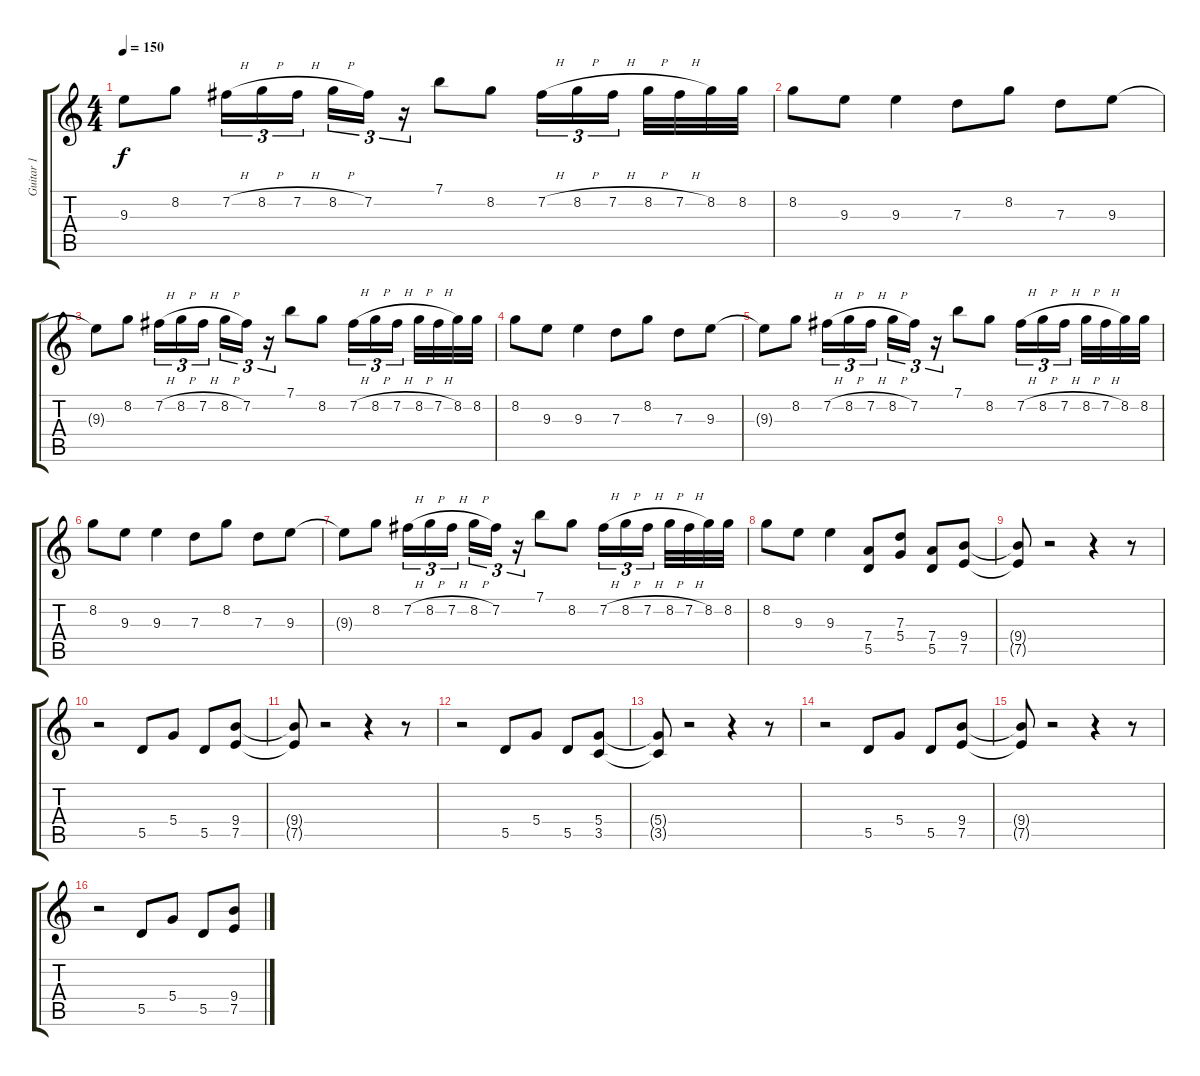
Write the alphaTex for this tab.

\track ("Guitar 1" "Guitar 1") {instrument distortionguitar}
\staff {score tabs}
\tuning (E4 B3 G3 D3 A2 E2) {hide}
\ts (4 4)
\tempo 150
\clef g2
\ks c
9.3{t}.8{dy f} 8.2.8 7.2{h}.16{tu (3 2)} 8.2{h}.16{tu (3 2)} 7.2{h}.16{tu (3 2)} 8.2{h}.16{tu (3 2)} 7.2.16{tu (3 2)} r.16{tu (3 2)} 7.1.8 8.2.8 7.2{h}.16{tu (3 2)} 8.2{h}.16{tu (3 2)} 7.2{h}.16{tu (3 2)} 8.2{h}.32 7.2{h}.32 8.2.32 8.2.32 |
8.2.8 9.3.8 9.3.4 7.3.8 8.2.8 7.3.8 9.3.8 |
9.3{t}.8 8.2.8 7.2{h}.16{tu (3 2)} 8.2{h}.16{tu (3 2)} 7.2{h}.16{tu (3 2)} 8.2{h}.16{tu (3 2)} 7.2.16{tu (3 2)} r.16{tu (3 2)} 7.1.8 8.2.8 7.2{h}.16{tu (3 2)} 8.2{h}.16{tu (3 2)} 7.2{h}.16{tu (3 2)} 8.2{h}.32 7.2{h}.32 8.2.32 8.2.32 |
8.2.8 9.3.8 9.3.4 7.3.8 8.2.8 7.3.8 9.3.8 |
9.3{t}.8 8.2.8 7.2{h}.16{tu (3 2)} 8.2{h}.16{tu (3 2)} 7.2{h}.16{tu (3 2)} 8.2{h}.16{tu (3 2)} 7.2.16{tu (3 2)} r.16{tu (3 2)} 7.1.8 8.2.8 7.2{h}.16{tu (3 2)} 8.2{h}.16{tu (3 2)} 7.2{h}.16{tu (3 2)} 8.2{h}.32 7.2{h}.32 8.2.32 8.2.32 |
8.2.8 9.3.8 9.3.4 7.3.8 8.2.8 7.3.8 9.3.8 |
9.3{t}.8 8.2.8 7.2{h}.16{tu (3 2)} 8.2{h}.16{tu (3 2)} 7.2{h}.16{tu (3 2)} 8.2{h}.16{tu (3 2)} 7.2.16{tu (3 2)} r.16{tu (3 2)} 7.1.8 8.2.8 7.2{h}.16{tu (3 2)} 8.2{h}.16{tu (3 2)} 7.2{h}.16{tu (3 2)} 8.2{h}.32 7.2{h}.32 8.2.32 8.2.32 |
8.2.8 9.3.8 9.3.4 (7.4 5.5).8 (7.3 5.4).8 (7.4 5.5).8 (9.4 7.5).8 |
(9.4{t} 7.5{t}).8 r.2 r.4 r.8 |
r.2 5.5.8 5.4.8 5.5.8 (9.4 7.5).8 |
(9.4{t} 7.5{t}).8 r.2 r.4 r.8 |
r.2 5.5.8 5.4.8 5.5.8 (5.4 3.5).8 |
(5.4{t} 3.5{t}).8 r.2 r.4 r.8 |
r.2 5.5.8 5.4.8 5.5.8 (9.4 7.5).8 |
(9.4{t} 7.5{t}).8 r.2 r.4 r.8 |
r.2 5.5.8 5.4.8 5.5.8 (9.4 7.5).8
